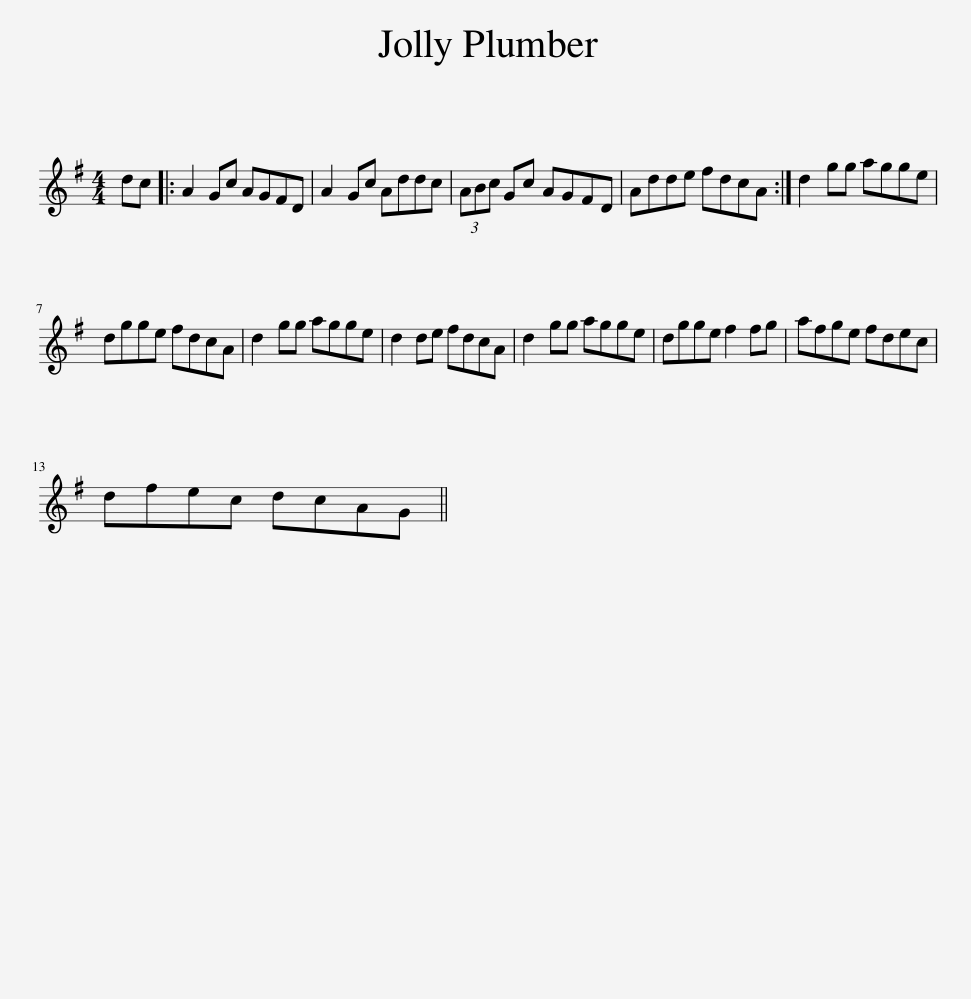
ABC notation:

X:1
L:1/8
M:4/4
I:linebreak $
K:G
V:1 treble
V:1
 dc |: A2 Gc AGFD | A2 Gc Addc | (3ABc Gc AGFD | Adde fdcA :| %5
 d2 gg agge |$ dgge fdcA | d2 gg agge | d2 de fdcA | d2 gg agge | %10
 dgge f2 fg | afge fdec |$ dfec dcAG || %13
